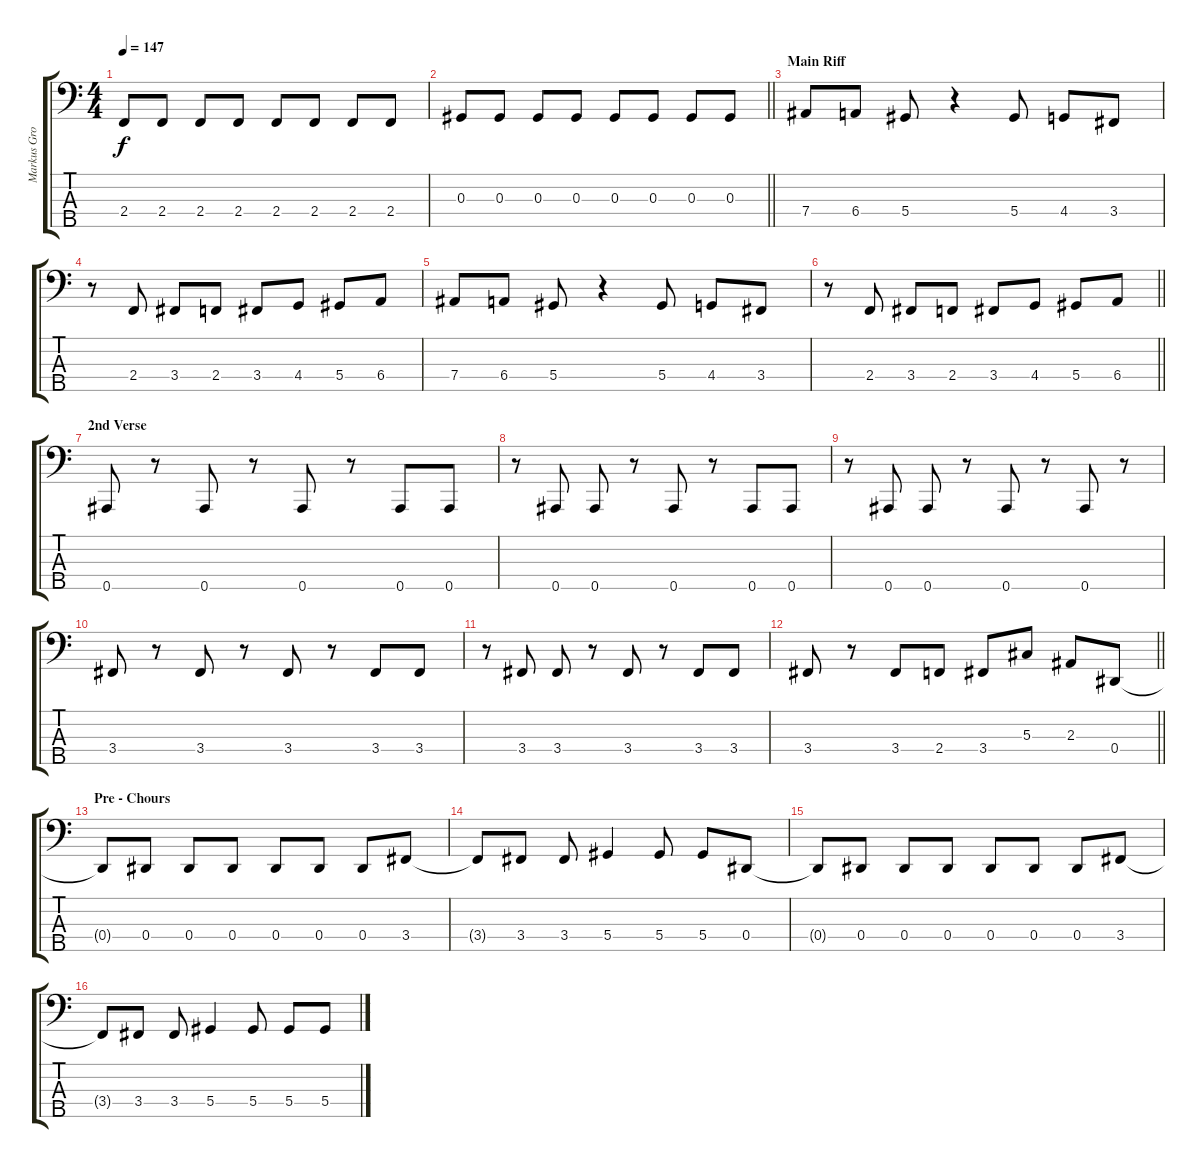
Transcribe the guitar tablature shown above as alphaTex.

\track ("Markus Grosskopf" "Markus Gro") {instrument slapbass2}
\staff {score tabs}
\tuning (Gb2 Db2 Ab1 Eb1 Bb0) {hide}
\ts (4 4)
\tempo 147
\clef f4
\ks c
2.4.8{dy f} 2.4.8 2.4.8 2.4.8 2.4.8 2.4.8 2.4.8 2.4.8 |
\barLineRight lightlight
0.3.8 0.3.8 0.3.8 0.3.8 0.3.8 0.3.8 0.3.8 0.3.8 |
\section ("" "Main Riff")
7.4.8 6.4.8 5.4.8 r.4 5.4.8 4.4.8 3.4.8 |
r.8 2.4.8 3.4.8 2.4.8 3.4.8 4.4.8 5.4.8 6.4.8 |
7.4.8 6.4.8 5.4.8 r.4 5.4.8 4.4.8 3.4.8 |
\barLineRight lightlight
r.8 2.4.8 3.4.8 2.4.8 3.4.8 4.4.8 5.4.8 6.4.8 |
\section ("" "2nd Verse")
0.5.8{instrument electricbassfinger} r.8 0.5.8 r.8 0.5.8 r.8 0.5.8 0.5.8 |
r.8 0.5.8 0.5.8 r.8 0.5.8 r.8 0.5.8 0.5.8 |
r.8 0.5.8 0.5.8 r.8 0.5.8 r.8 0.5.8 r.8 |
3.4.8 r.8 3.4.8 r.8 3.4.8 r.8 3.4.8 3.4.8 |
r.8 3.4.8 3.4.8 r.8 3.4.8 r.8 3.4.8 3.4.8 |
\barLineRight lightlight
3.4.8 r.8 3.4.8 2.4.8 3.4.8 5.3.8 2.3.8 0.4.8 |
\section ("" "Pre - Chours")
0.4{t}.8 0.4.8 0.4.8 0.4.8 0.4.8 0.4.8 0.4.8 3.4.8 |
3.4{t}.8 3.4.8 3.4.8 5.4.4 5.4.8 5.4.8 0.4.8 |
0.4{t}.8 0.4.8 0.4.8 0.4.8 0.4.8 0.4.8 0.4.8 3.4.8 |
3.4{t}.8 3.4.8 3.4.8 5.4.4 5.4.8 5.4.8 5.4.8
